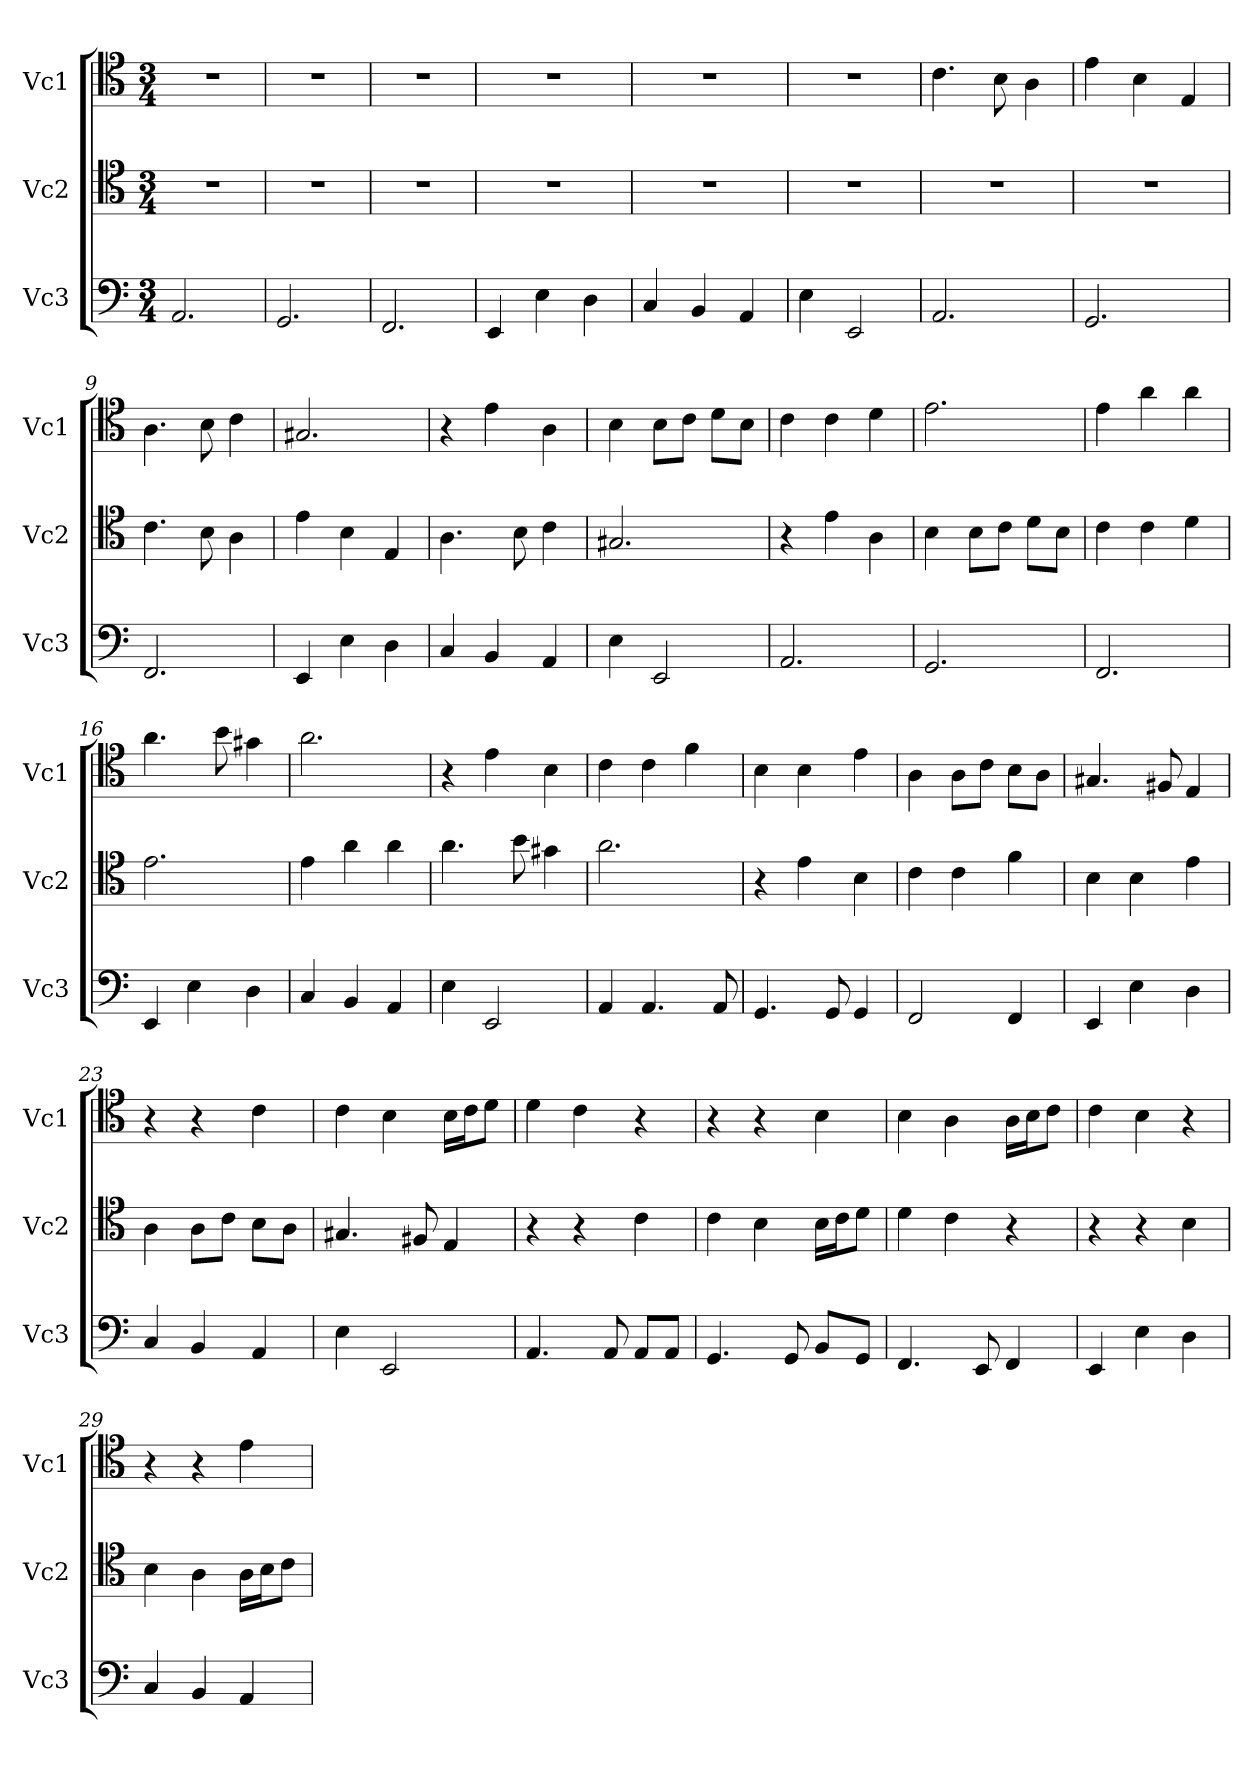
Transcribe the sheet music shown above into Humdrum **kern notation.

**kern	**kern	**kern
*part3	*part2	*part1
*staff3	*staff2	*staff1
*I"Vc3	*I"Vc2	*I"Vc1
*I'Vc3	*I'Vc2	*I'Vc1
*clefF4	*clefC4	*clefC4
*k[]	*k[]	*k[]
*M3/4	*M3/4	*M3/4
=1	=1	=1
2.AA/	2.r	2.r
=2	=2	=2
2.GG/	2.r	2.r
=3	=3	=3
2.FF/	2.r	2.r
=4	=4	=4
4EE/	2.r	2.r
4E\	.	.
4D\	.	.
=5	=5	=5
4C/	2.r	2.r
4BB/	.	.
4AA/	.	.
=6	=6	=6
4E\	2.r	2.r
2EE/	.	.
=7	=7	=7
2.AA/	2.r	4.c\
.	.	8B\
.	.	4A\
=8	=8	=8
2.GG/	2.r	4e\
.	.	4B\
.	.	4E/
=9	=9	=9
2.FF/	4.c\	4.A\
.	8B\	8B\
.	4A\	4c\
=10	=10	=10
4EE/	4e\	2.G#X/
4E\	4B\	.
4D\	4E/	.
=11	=11	=11
4C/	4.A\	4r
4BB/	.	4e\
.	8B\	.
4AA/	4c\	4A\
!!LO:LB:g=z
=12	=12	=12
4E\	2.G#X/	4B\
2EE/	.	8B\L
.	.	8c\J
.	.	8d\L
.	.	8B\J
=13	=13	=13
2.AA/	4r	4c\
.	4e\	4c\
.	4A\	4d\
=14	=14	=14
2.GG/	4B\	2.e\
.	8B\L	.
.	8c\J	.
.	8d\L	.
.	8B\J	.
=15	=15	=15
2.FF/	4c\	4e\
.	4c\	4a\
.	4d\	4a\
=16	=16	=16
4EE/	2.e\	4.a\
4E\	.	.
.	.	8b\
4D\	.	4g#X\
=17	=17	=17
4C/	4e\	2.a\
4BB/	4a\	.
4AA/	4a\	.
=18	=18	=18
4E\	4.a\	4r
2EE/	.	4e\
.	8b\	.
.	4g#X\	4B\
=19	=19	=19
4AA/	2.a\	4c\
4.AA/	.	4c\
.	.	4f\
8AA/	.	.
!!LO:LB:g=z
=20	=20	=20
4.GG/	4r	4B\
.	4e\	4B\
8GG/	.	.
4GG/	4B\	4e\
=21	=21	=21
2FF/	4c\	4A\
.	4c\	8A\L
.	.	8c\J
4FF/	4f\	8B\L
.	.	8A\J
=22	=22	=22
4EE/	4B\	4.G#X/
4E\	4B\	.
.	.	8F#X/
4D\	4e\	4E/
=23	=23	=23
4C/	4A\	4r
4BB/	8A\L	4r
.	8c\J	.
4AA/	8B\L	4c\
.	8A\J	.
=24	=24	=24
4E\	4.G#X/	4c\
2EE/	.	4B\
.	8F#X/	.
.	4E/	16B\LL
.	.	16c\J
.	.	8d\J
=25	=25	=25
4.AA/	4r	4d\
.	4r	4c\
8AA/	.	.
8AA/L	4c\	4r
8AA/J	.	.
=26	=26	=26
4.GG/	4c\	4r
.	4B\	4r
8GG/	.	.
8BB/L	16B\LL	4B\
.	16c\J	.
8GG/J	8d\J	.
!!LO:LB:g=z
=27	=27	=27
4.FF/	4d\	4B\
.	4c\	4A\
8EE/	.	.
4FF/	4r	16A\LL
.	.	16B\J
.	.	8c\J
=28	=28	=28
4EE/	4r	4c\
4E\	4r	4B\
4D\	4B\	4r
=29	=29	=29
4C/	4B\	4r
4BB/	4A\	4r
4AA/	16A\LL	4e\
.	16B\J	.
.	8c\J	.
=	=	=
*-	*-	*-
